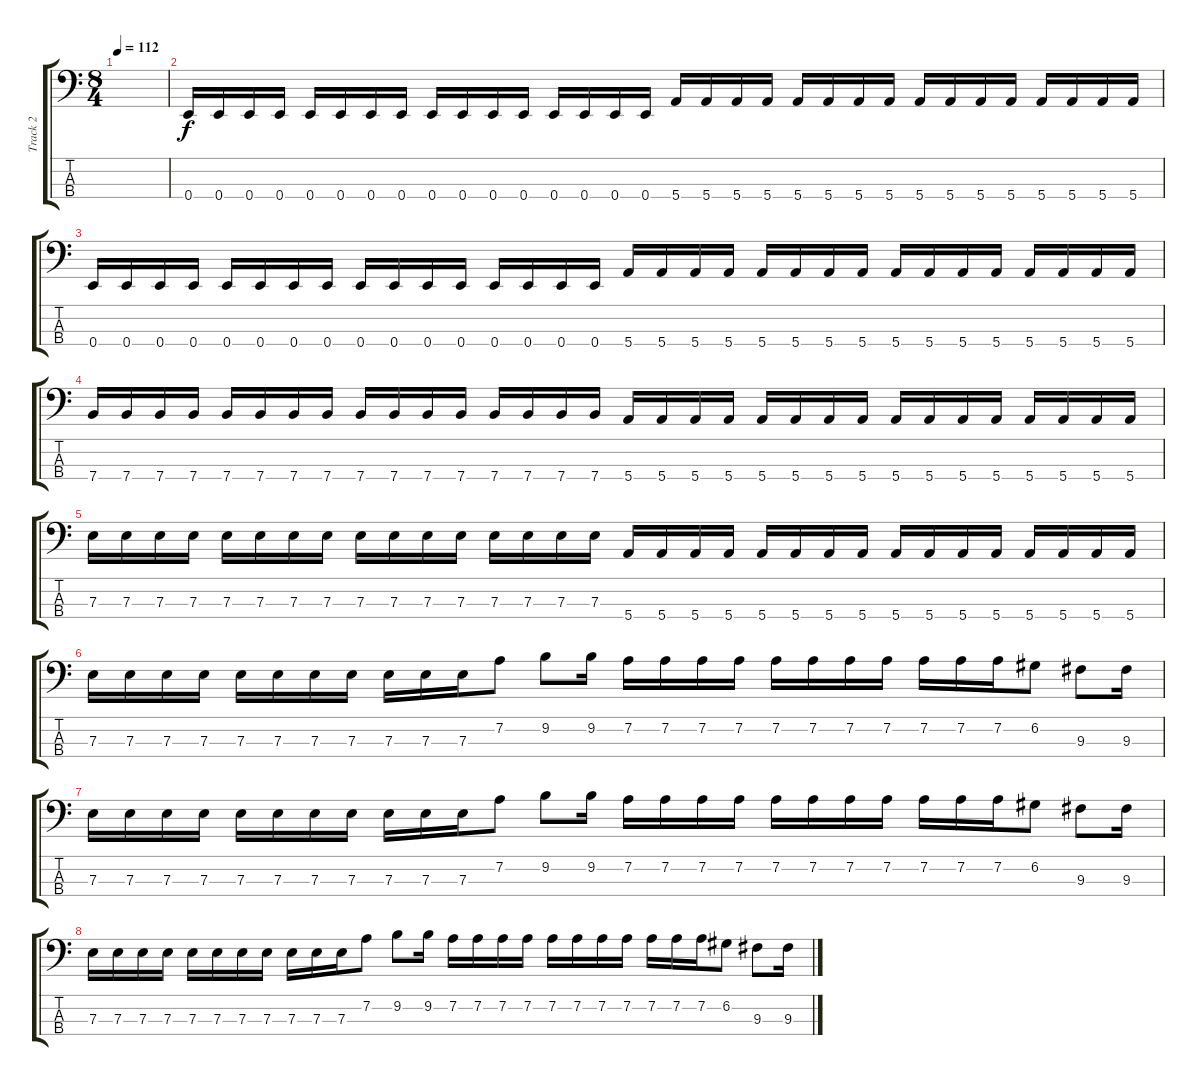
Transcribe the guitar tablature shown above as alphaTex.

\track ("Track 2" "Track 2") {instrument electricbasspick}
\staff {score tabs}
\tuning (G2 D2 A1 E1) {hide}
\ts (8 4)
\tempo 112
\clef f4
\ks c
|
0.4.16 0.4.16 0.4.16 0.4.16 0.4.16 0.4.16 0.4.16 0.4.16 0.4.16 0.4.16 0.4.16 0.4.16 0.4.16 0.4.16 0.4.16 0.4.16 5.4.16 5.4.16 5.4.16 5.4.16 5.4.16 5.4.16 5.4.16 5.4.16 5.4.16 5.4.16 5.4.16 5.4.16 5.4.16 5.4.16 5.4.16 5.4.16 |
0.4.16 0.4.16 0.4.16 0.4.16 0.4.16 0.4.16 0.4.16 0.4.16 0.4.16 0.4.16 0.4.16 0.4.16 0.4.16 0.4.16 0.4.16 0.4.16 5.4.16 5.4.16 5.4.16 5.4.16 5.4.16 5.4.16 5.4.16 5.4.16 5.4.16 5.4.16 5.4.16 5.4.16 5.4.16 5.4.16 5.4.16 5.4.16 |
7.4.16 7.4.16 7.4.16 7.4.16 7.4.16 7.4.16 7.4.16 7.4.16 7.4.16 7.4.16 7.4.16 7.4.16 7.4.16 7.4.16 7.4.16 7.4.16 5.4.16 5.4.16 5.4.16 5.4.16 5.4.16 5.4.16 5.4.16 5.4.16 5.4.16 5.4.16 5.4.16 5.4.16 5.4.16 5.4.16 5.4.16 5.4.16 |
7.3.16 7.3.16 7.3.16 7.3.16 7.3.16 7.3.16 7.3.16 7.3.16 7.3.16 7.3.16 7.3.16 7.3.16 7.3.16 7.3.16 7.3.16 7.3.16 5.4.16 5.4.16 5.4.16 5.4.16 5.4.16 5.4.16 5.4.16 5.4.16 5.4.16 5.4.16 5.4.16 5.4.16 5.4.16 5.4.16 5.4.16 5.4.16 |
7.3.16 7.3.16 7.3.16 7.3.16 7.3.16 7.3.16 7.3.16 7.3.16 7.3.16 7.3.16 7.3.16 7.2.8 9.2.8 9.2.16 7.2.16 7.2.16 7.2.16 7.2.16 7.2.16 7.2.16 7.2.16 7.2.16 7.2.16 7.2.16 7.2.16 6.2.8 9.3.8 9.3.16 |
7.3.16 7.3.16 7.3.16 7.3.16 7.3.16 7.3.16 7.3.16 7.3.16 7.3.16 7.3.16 7.3.16 7.2.8 9.2.8 9.2.16 7.2.16 7.2.16 7.2.16 7.2.16 7.2.16 7.2.16 7.2.16 7.2.16 7.2.16 7.2.16 7.2.16 6.2.8 9.3.8 9.3.16 |
7.3.16 7.3.16 7.3.16 7.3.16 7.3.16 7.3.16 7.3.16 7.3.16 7.3.16 7.3.16 7.3.16 7.2.8 9.2.8 9.2.16 7.2.16 7.2.16 7.2.16 7.2.16 7.2.16 7.2.16 7.2.16 7.2.16 7.2.16 7.2.16 7.2.16 6.2.8 9.3.8 9.3.16
